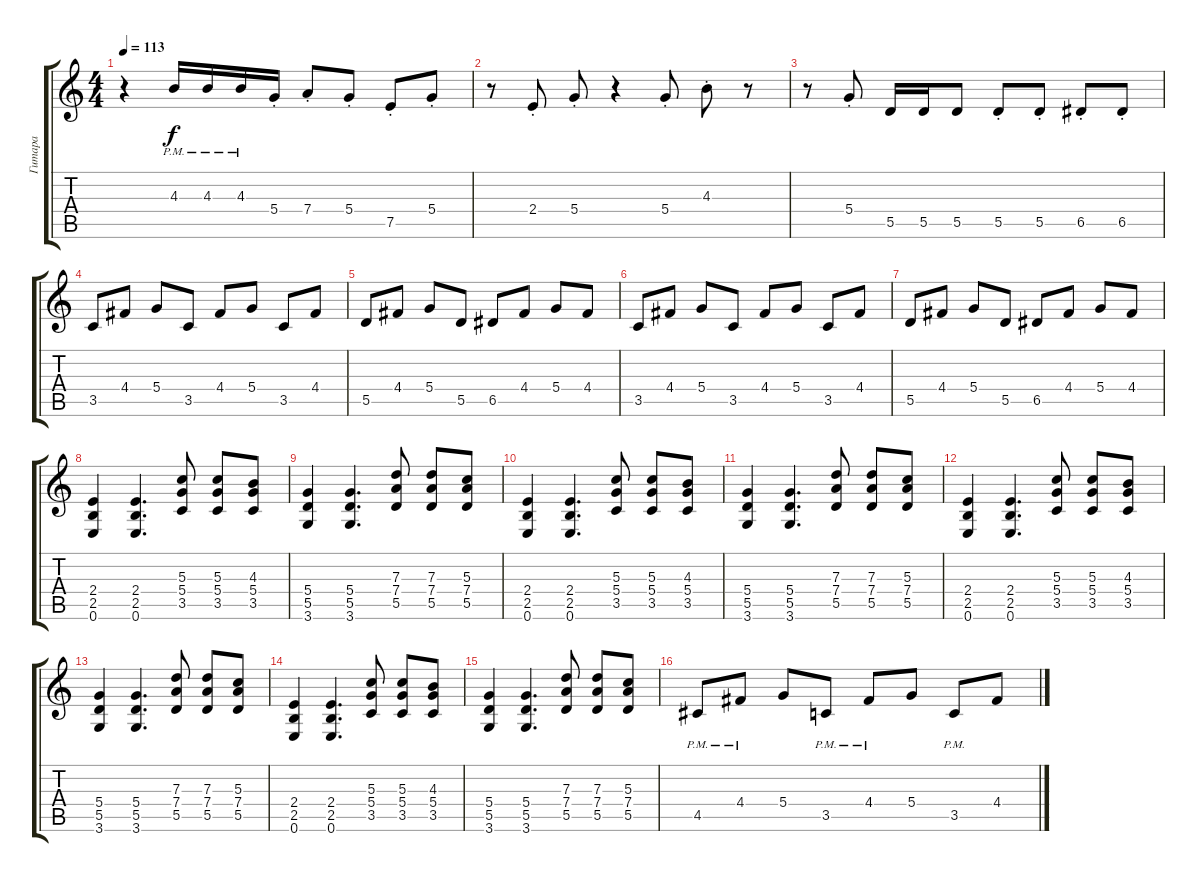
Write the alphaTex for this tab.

\track ("Гитара" "Гитара") {instrument acousticguitarsteel}
\staff {score tabs}
\tuning (E4 B3 G3 D3 A2 E2) {hide}
\ts (4 4)
\tempo 113
\clef g2
\ks c
r.4{dy f} 4.3{pm}.16 4.3{pm}.16 4.3{pm}.16 5.4{st}.16 7.4{st}.8 5.4{st}.8 7.5{st}.8 5.4{st}.8 |
r.8 2.4{st}.8 5.4{st}.8 r.4 5.4{st}.8 4.3{st}.8 r.8 |
r.8 5.4{st}.8 5.5.16 5.5.16 5.5.8 5.5{st}.8 5.5{st}.8 6.5{st}.8 6.5{st}.8 |
3.5.8 4.4.8 5.4.8 3.5.8 4.4.8 5.4.8 3.5.8 4.4.8 |
5.5.8 4.4.8 5.4.8 5.5.8 6.5.8 4.4.8 5.4.8 4.4.8 |
3.5.8 4.4.8 5.4.8 3.5.8 4.4.8 5.4.8 3.5.8 4.4.8 |
5.5.8 4.4.8 5.4.8 5.5.8 6.5.8 4.4.8 5.4.8 4.4.8 |
(2.4 2.5 0.6).4{instrument distortionguitar} (2.4 2.5 0.6).4{d} (5.3 5.4 3.5).8 (5.3 5.4 3.5).8 (4.3 5.4 3.5).8 |
(5.4 5.5 3.6).4 (5.4 5.5 3.6).4{d} (7.3 7.4 5.5).8 (7.3 7.4 5.5).8 (5.3 7.4 5.5).8 |
(2.4 2.5 0.6).4 (2.4 2.5 0.6).4{d} (5.3 5.4 3.5).8 (5.3 5.4 3.5).8 (4.3 5.4 3.5).8 |
(5.4 5.5 3.6).4 (5.4 5.5 3.6).4{d} (7.3 7.4 5.5).8 (7.3 7.4 5.5).8 (5.3 7.4 5.5).8 |
(2.4 2.5 0.6).4 (2.4 2.5 0.6).4{d} (5.3 5.4 3.5).8 (5.3 5.4 3.5).8 (4.3 5.4 3.5).8 |
(5.4 5.5 3.6).4 (5.4 5.5 3.6).4{d} (7.3 7.4 5.5).8 (7.3 7.4 5.5).8 (5.3 7.4 5.5).8 |
(2.4 2.5 0.6).4 (2.4 2.5 0.6).4{d} (5.3 5.4 3.5).8 (5.3 5.4 3.5).8 (4.3 5.4 3.5).8 |
(5.4 5.5 3.6).4 (5.4 5.5 3.6).4{d} (7.3 7.4 5.5).8 (7.3 7.4 5.5).8 (5.3 7.4 5.5).8 |
4.5{pm}.8 4.4{pm}.8 5.4.8 3.5{pm}.8 4.4{pm}.8 5.4.8 3.5{pm}.8 4.4.8
